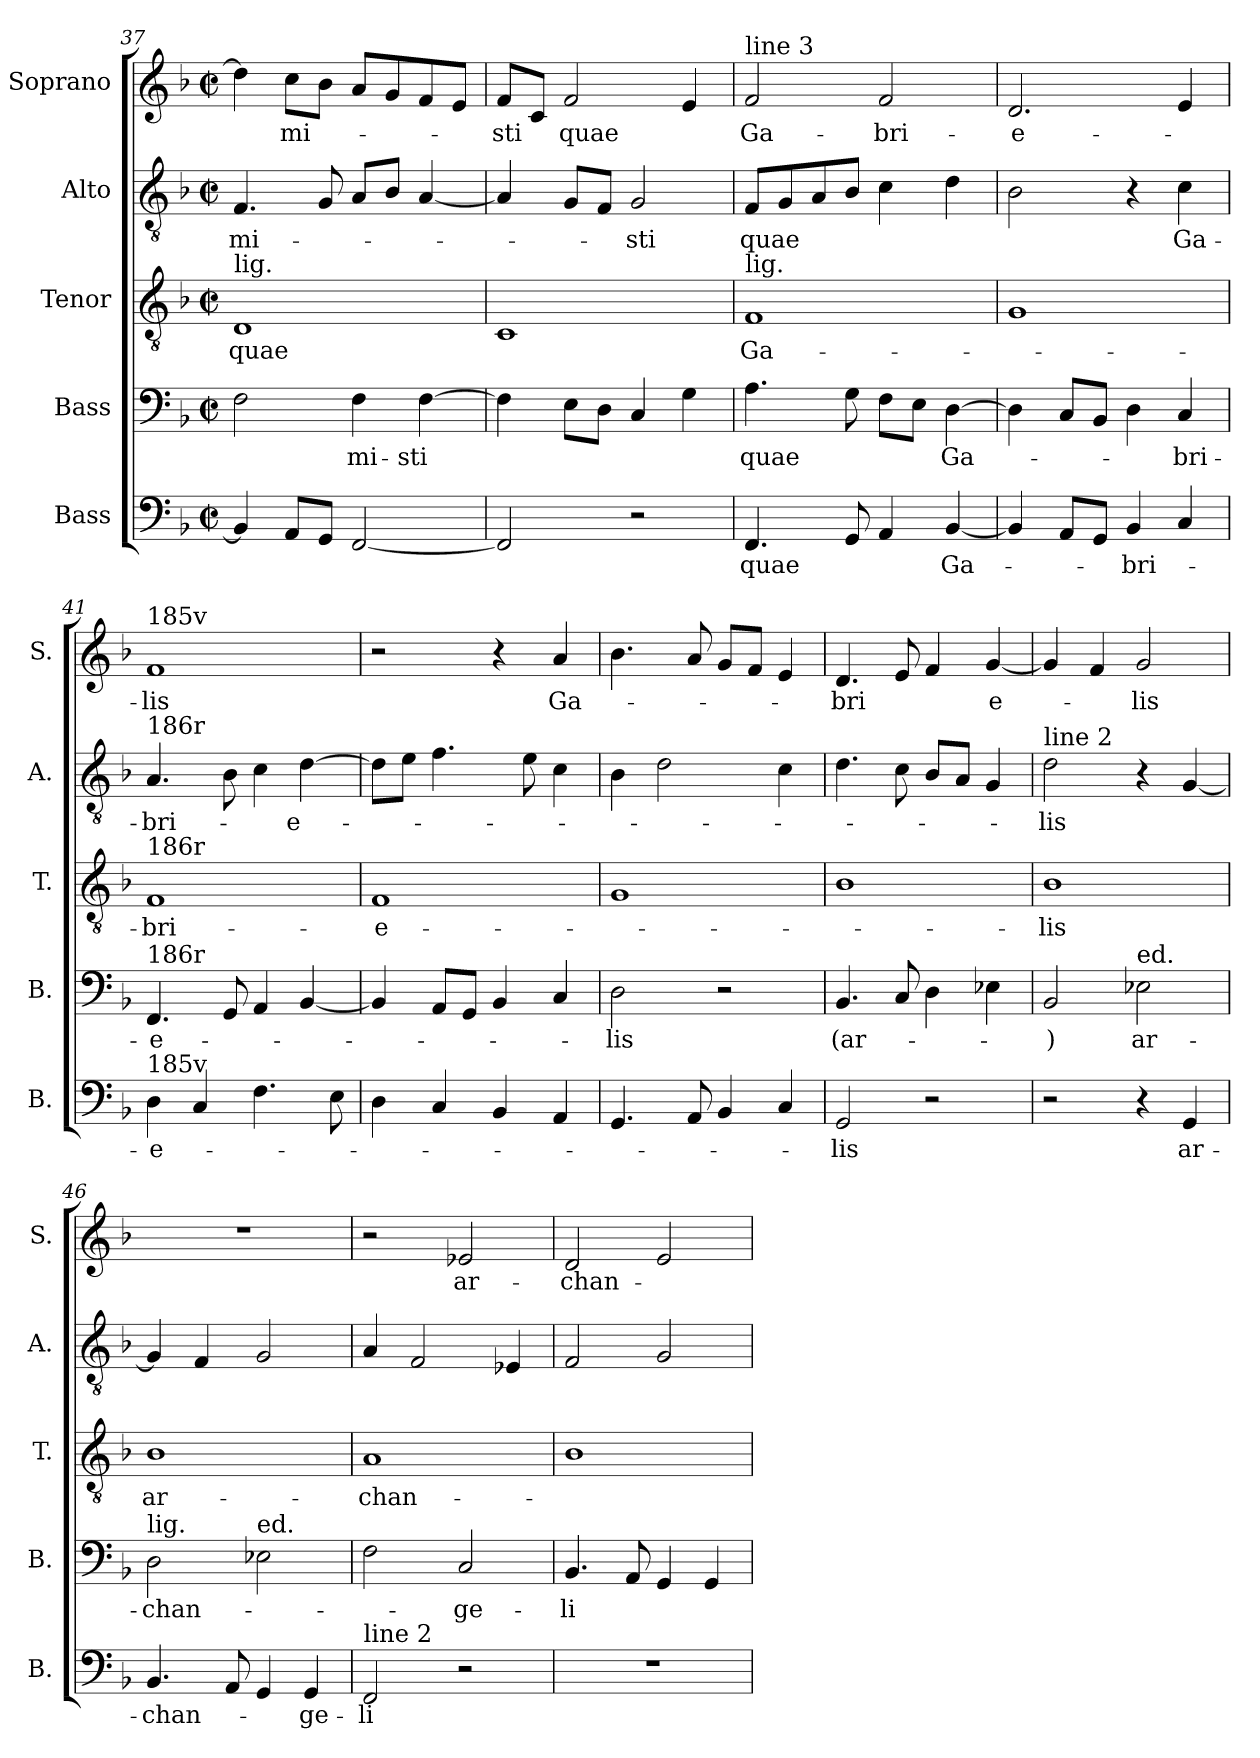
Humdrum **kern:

**kern	**text	**kern	**text	**kern	**text	**kern	**text	**kern	**text
*part5	*part5	*part4	*part4	*part3	*part3	*part2	*part2	*part1	*part1
*staff5	*staff5	*staff4	*staff4	*staff3	*staff3	*staff2	*staff2	*staff1	*staff1
*I"Bass	*	*I"Bass	*	*I"Tenor	*	*I"Alto	*	*I"Soprano	*
*I'B.	*	*I'B.	*	*I'T.	*	*I'A.	*	*I'S.	*
*clefF4	*	*clefF4	*	*clefGv2	*	*clefGv2	*	*clefG2	*
*k[b-]	*	*k[b-]	*	*k[b-]	*	*k[b-]	*	*k[b-]	*
*M2/2	*	*M2/2	*	*M2/2	*	*M2/2	*	*M2/2	*
*met(c|)	*	*met(c|)	*	*met(c|)	*	*met(c|)	*	*met(c|)	*
=37	=37	=37	=37	=37	=37	=37	=37	=37	=37
!	!	!	!	!LO:TX:a:t=lig.	!	!	!	!	!
!	!	!	!	!	!LO:LY:b	!	!LO:LY:b	!	!
4BB-/]	.	2F\	.	1D	-quae	4.F/	-mi-	4dd\]	.
!	!	!	!	!	!	!	!	!	!LO:LY:b
8AAL	.	.	.	.	.	.	.	8ccL	-mi-
8GGJ	.	.	.	.	.	8G/	.	8b-J	.
!	!	!	!LO:LY:b	!	!	!	!	!	!
[2FF/	.	4F\	-mi-	.	.	8AL	.	8aL	.
.	.	.	.	.	.	8B-J	.	8g	.
!	!	!	!LO:LY:b	!	!	!	!	!	!
.	.	[4F\	-sti	.	.	[4A/	.	8f	.
.	.	.	.	.	.	.	.	8eJ	.
!!LO:LB:g=z
=38	=38	=38	=38	=38	=38	=38	=38	=38	=38
!	!	!	!	!	!	!	!	!	!LO:LY:b
2FF/]	.	4F\]	.	1C	.	4A/]	.	8fL	-sti
.	.	.	.	.	.	.	.	8cJ	.
!	!	!	!	!	!	!	!	!	!LO:LY:b
.	.	8EL	.	.	.	8GL	.	2f/	-quae
.	.	8DJ	.	.	.	8FJ	.	.	.
!	!	!	!	!	!	!	!LO:LY:b	!	!
2r	.	4C/	.	.	.	2G/	-sti	.	.
.	.	4G\	.	.	.	.	.	4e/	.
!!LO:PB:g=z
=39	=39	=39	=39	=39	=39	=39	=39	=39	=39
!	!	!	!	!	!	!	!	!LO:TX:a:t=line 3	!
!	!	!	!	!LO:TX:a:t=lig.	!	!	!	!	!
!	!LO:LY:b	!	!LO:LY:b	!	!LO:LY:b	!	!LO:LY:b	!	!LO:LY:b
4.FF/	quae	4.A\	-quae	1F	Ga-	8FL	-quae	2f/	Ga-
.	.	.	.	.	.	8G	.	.	.
.	.	.	.	.	.	8A	.	.	.
8GG/	.	8G\	.	.	.	8B-J	.	.	.
!	!	!	!	!	!	!	!	!	!LO:LY:b
4AA/	.	8FL	.	.	.	4c\	.	2f/	-bri-
.	.	8EJ	.	.	.	.	.	.	.
!	!LO:LY:b	!	!LO:LY:b	!	!	!	!	!	!
[4BB-/	Ga-	[4D\	Ga-	.	.	4d\	.	.	.
=40	=40	=40	=40	=40	=40	=40	=40	=40	=40
!	!	!	!	!	!	!	!	!	!LO:LY:b
4BB-/]	.	4D\]	.	1G	.	2B-\	.	2.d/	-e-
8AAL	.	8CL	.	.	.	.	.	.	.
8GGJ	.	8BB-J	.	.	.	.	.	.	.
!	!LO:LY:b	!	!	!	!	!	!	!	!
4BB-/	-bri-	4D\	.	.	.	4r	.	.	.
!	!	!	!LO:LY:b	!	!	!	!LO:LY:b	!	!
4C/	.	4C/	-bri-	.	.	4c\	Ga-	4e/	.
=41	=41	=41	=41	=41	=41	=41	=41	=41	=41
!	!	!	!	!	!	!	!	!LO:TX:a:t=185v	!
!	!	!	!	!	!	!LO:TX:a:t=186r	!	!	!
!	!	!	!	!LO:TX:a:t=186r	!	!	!	!	!
!	!	!LO:TX:a:t=186r	!	!	!	!	!	!	!
!LO:TX:a:t=185v	!	!	!	!	!	!	!	!	!
!	!LO:LY:b	!	!LO:LY:b	!	!LO:LY:b	!	!LO:LY:b	!	!LO:LY:b
4D\	e-	4.FF/	e-	1F	bri-	4.A/	bri-	1f	-lis
4C/	.	.	.	.	.	.	.	.	.
.	.	8GG/	.	.	.	8B-\	.	.	.
4.F\	.	4AA/	.	.	.	4c\	.	.	.
!	!	!	!	!	!	!	!LO:LY:b	!	!
.	.	[4BB-/	.	.	.	[4d\	-e-	.	.
8E\	.	.	.	.	.	.	.	.	.
=42	=42	=42	=42	=42	=42	=42	=42	=42	=42
!	!	!	!	!	!LO:LY:b	!	!	!	!
4D\	.	4BB-/]	.	1F	-e-	8dL]	.	2r	.
.	.	.	.	.	.	8eJ	.	.	.
4C/	.	8AAL	.	.	.	4.f\	.	.	.
.	.	8GGJ	.	.	.	.	.	.	.
4BB-/	.	4BB-/	.	.	.	.	.	4r	.
.	.	.	.	.	.	8e\	.	.	.
!	!	!	!	!	!	!	!	!	!LO:LY:b
4AA/	.	4C/	.	.	.	4c\	.	4a/	Ga-
=43	=43	=43	=43	=43	=43	=43	=43	=43	=43
!	!	!	!LO:LY:b	!	!	!	!	!	!
4.GG/	.	2D\	lis	1G	.	4B-\	.	4.b-\	.
.	.	.	.	.	.	2d\	.	.	.
8AA/	.	.	.	.	.	.	.	8a/	.
4BB-/	.	2r	.	.	.	.	.	8gL	.
.	.	.	.	.	.	.	.	8fJ	.
4C/	.	.	.	.	.	4c\	.	4e/	.
!!LO:LB:g=z
=44	=44	=44	=44	=44	=44	=44	=44	=44	=44
!	!LO:LY:b	!	!LO:LY:b	!	!	!	!	!	!LO:LY:b
2GG/	lis	4.BB-/	(ar-	1B-	.	4.d\	.	4.d/	bri
.	.	8C/	.	.	.	8c\	.	8e/	.
2r	.	4D\	.	.	.	8B-L	.	4f/	.
.	.	.	.	.	.	8AJ	.	.	.
!	!	!	!	!	!	!	!	!	!LO:LY:b
.	.	4E-X\	.	.	.	4G/	.	[4g/	e-
!!LO:PB:g=z
=45	=45	=45	=45	=45	=45	=45	=45	=45	=45
!	!	!	!	!	!	!LO:TX:a:t=line 2	!	!	!
!	!	!	!LO:LY:b	!	!LO:LY:b	!	!LO:LY:b	!	!
2r	.	2BB-/	-)	1B-	-lis	2d\	lis	4g/]	.
.	.	.	.	.	.	.	.	4f/	.
!	!	!LO:TX:a:t=ed.	!	!	!	!	!	!	!
!	!	!	!LO:LY:b	!	!	!	!	!	!LO:LY:b
4r	.	2E-X\	ar-	.	.	4r	.	2g/	-lis
!	!LO:LY:b	!	!	!	!	!	!	!	!
4GG/	ar-	.	.	.	.	[4G/	.	.	.
=46	=46	=46	=46	=46	=46	=46	=46	=46	=46
!	!	!LO:TX:a:t=lig.	!	!	!	!	!	!	!
!	!LO:LY:b	!	!LO:LY:b	!	!LO:LY:b	!	!	!	!
4.BB-/	-chan-	2D\	-chan-	1B-	ar-	4G/]	.	1r	.
.	.	.	.	.	.	4F/	.	.	.
8AA/	.	.	.	.	.	.	.	.	.
!	!	!LO:TX:a:t=ed.	!	!	!	!	!	!	!
4GG/	.	2E-X\	.	.	.	2G/	.	.	.
!	!LO:LY:b	!	!	!	!	!	!	!	!
4GG/	-ge-	.	.	.	.	.	.	.	.
=47	=47	=47	=47	=47	=47	=47	=47	=47	=47
!LO:TX:a:t=line 2	!	!	!	!	!	!	!	!	!
!	!LO:LY:b	!	!	!	!LO:LY:b	!	!	!	!
2FF/	-li	2F\	.	1A	-chan-	4A/	.	2r	.
.	.	.	.	.	.	2F/	.	.	.
!	!	!	!LO:LY:b	!	!	!	!	!	!LO:LY:b
2r	.	2C/	-ge-	.	.	.	.	2e-X/	ar-
.	.	.	.	.	.	4E-X/	.	.	.
=48	=48	=48	=48	=48	=48	=48	=48	=48	=48
!	!	!	!LO:LY:b	!	!	!	!	!	!LO:LY:b
1r	.	4.BB-/	-li	1B-	.	2F/	.	2d/	-chan-
.	.	8AA/	.	.	.	.	.	.	.
.	.	4GG/	.	.	.	2G/	.	2e/	.
.	.	4GG/	.	.	.	.	.	.	.
=	=	=	=	=	=	=	=	=	=
*-	*-	*-	*-	*-	*-	*-	*-	*-	*-
